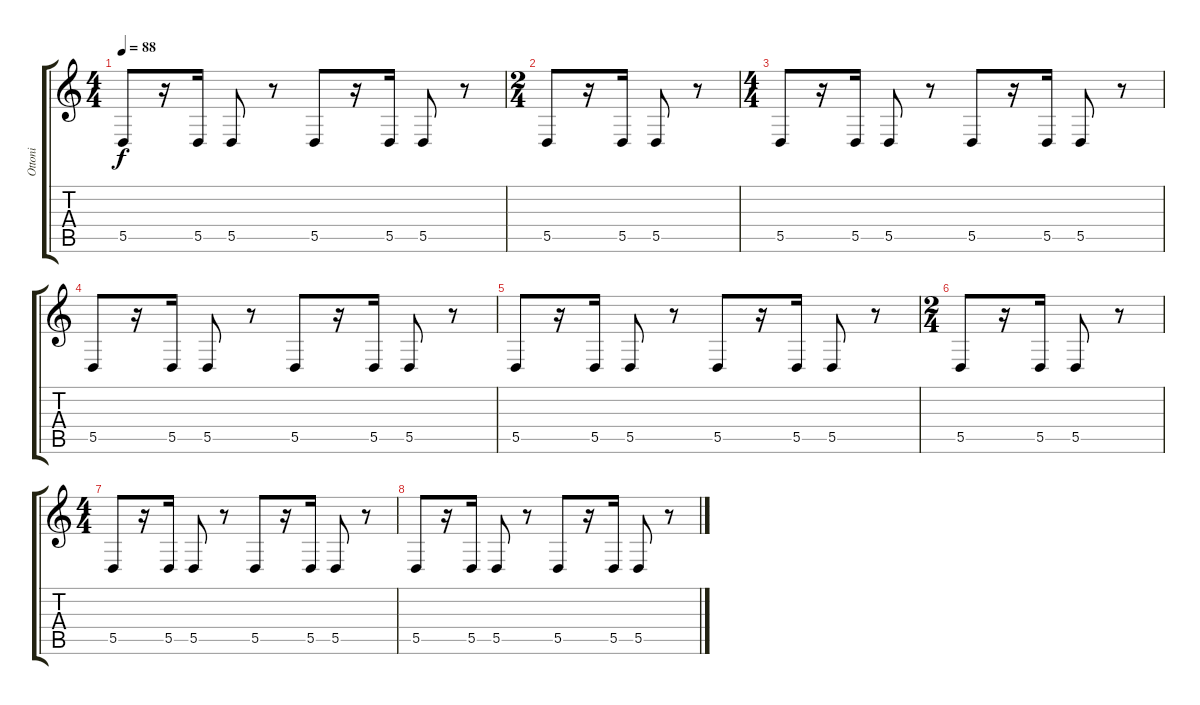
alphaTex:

\track ("Ottoni" "Ottoni") {instrument englishhorn}
\staff {score tabs}
\tuning (E4 B3 G3 D3 A2 E2) {hide}
\ts (4 4)
\tempo 88
\clef g2
\ks c
5.5.8{dy f} r.16 5.5.16 5.5.8 r.8 5.5.8 r.16 5.5.16 5.5.8 r.8 |
\ts (2 4)
5.5.8 r.16 5.5.16 5.5.8 r.8 |
\ts (4 4)
5.5.8 r.16 5.5.16 5.5.8 r.8 5.5.8 r.16 5.5.16 5.5.8 r.8 |
5.5.8 r.16 5.5.16 5.5.8 r.8 5.5.8 r.16 5.5.16 5.5.8 r.8 |
5.5.8 r.16 5.5.16 5.5.8 r.8 5.5.8 r.16 5.5.16 5.5.8 r.8 |
\ts (2 4)
5.5.8 r.16 5.5.16 5.5.8 r.8 |
\ts (4 4)
5.5.8 r.16 5.5.16 5.5.8 r.8 5.5.8 r.16 5.5.16 5.5.8 r.8 |
5.5.8 r.16 5.5.16 5.5.8 r.8 5.5.8 r.16 5.5.16 5.5.8 r.8
